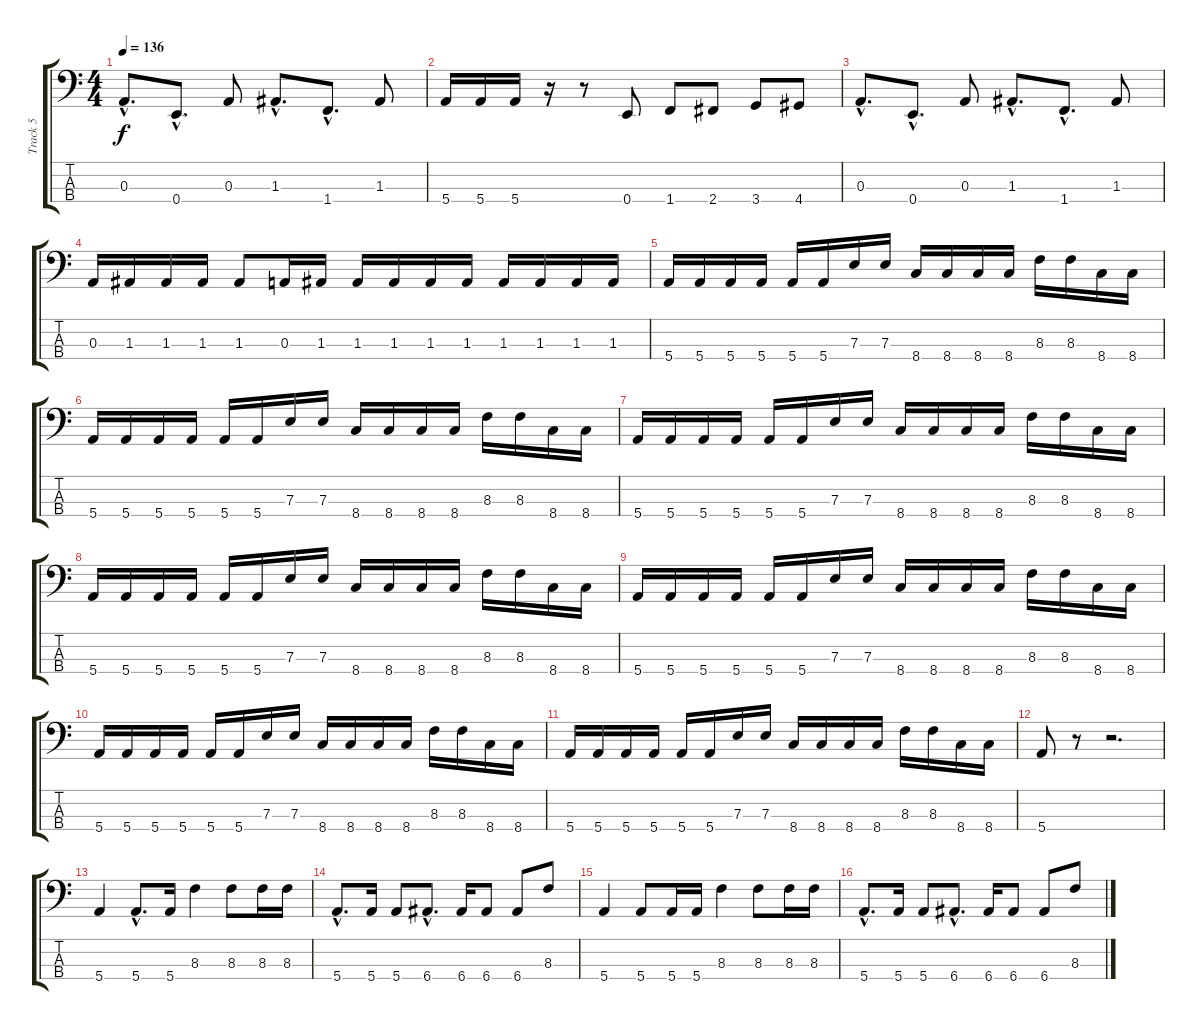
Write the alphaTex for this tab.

\track ("Track 5" "Track 5") {instrument electricbassfinger}
\staff {score tabs}
\tuning (G2 D2 A1 E1) {hide}
\ts (4 4)
\tempo 136
\clef f4
\ks c
0.3{hac}.8{d dy f} 0.4{hac}.8{d} 0.3.8 1.3{hac}.8{d} 1.4{hac}.8{d} 1.3.8 |
5.4.16 5.4.16 5.4.16 r.16 r.8 0.4.8 1.4.8 2.4.8 3.4.8 4.4.8 |
0.3{hac}.8{d} 0.4{hac}.8{d} 0.3.8 1.3{hac}.8{d} 1.4{hac}.8{d} 1.3.8 |
0.3.16{instrument electricbassfinger} 1.3.16 1.3.16 1.3.16 1.3.8 0.3.16 1.3.16 1.3.16 1.3.16 1.3.16 1.3.16 1.3.16 1.3.16 1.3.16 1.3.16 |
5.4.16 5.4.16 5.4.16 5.4.16 5.4.16 5.4.16 7.3.16 7.3.16 8.4.16 8.4.16 8.4.16 8.4.16 8.3.16 8.3.16 8.4.16 8.4.16 |
5.4.16 5.4.16 5.4.16 5.4.16 5.4.16 5.4.16 7.3.16 7.3.16 8.4.16 8.4.16 8.4.16 8.4.16 8.3.16 8.3.16 8.4.16 8.4.16 |
5.4.16 5.4.16 5.4.16 5.4.16 5.4.16 5.4.16 7.3.16 7.3.16 8.4.16 8.4.16 8.4.16 8.4.16 8.3.16 8.3.16 8.4.16 8.4.16 |
5.4.16 5.4.16 5.4.16 5.4.16 5.4.16 5.4.16 7.3.16 7.3.16 8.4.16 8.4.16 8.4.16 8.4.16 8.3.16 8.3.16 8.4.16 8.4.16 |
5.4.16 5.4.16 5.4.16 5.4.16 5.4.16 5.4.16 7.3.16 7.3.16 8.4.16 8.4.16 8.4.16 8.4.16 8.3.16 8.3.16 8.4.16 8.4.16 |
5.4.16 5.4.16 5.4.16 5.4.16 5.4.16 5.4.16 7.3.16 7.3.16 8.4.16 8.4.16 8.4.16 8.4.16 8.3.16 8.3.16 8.4.16 8.4.16 |
5.4.16 5.4.16 5.4.16 5.4.16 5.4.16 5.4.16 7.3.16 7.3.16 8.4.16 8.4.16 8.4.16 8.4.16 8.3.16 8.3.16 8.4.16 8.4.16 |
5.4.8 r.8 r.2{d} |
5.4.4 5.4{hac}.8{d} 5.4.16 8.3.4 8.3.8 8.3.16 8.3.16 |
5.4{hac}.8{d} 5.4.16 5.4.8 6.4{hac}.8{d} 6.4.16 6.4.8 6.4.8 8.3.8 |
5.4.4 5.4.8 5.4.16 5.4.16 8.3.4 8.3.8 8.3.16 8.3.16 |
5.4{hac}.8{d} 5.4.16 5.4.8 6.4{hac}.8{d} 6.4.16 6.4.8 6.4.8 8.3.8
